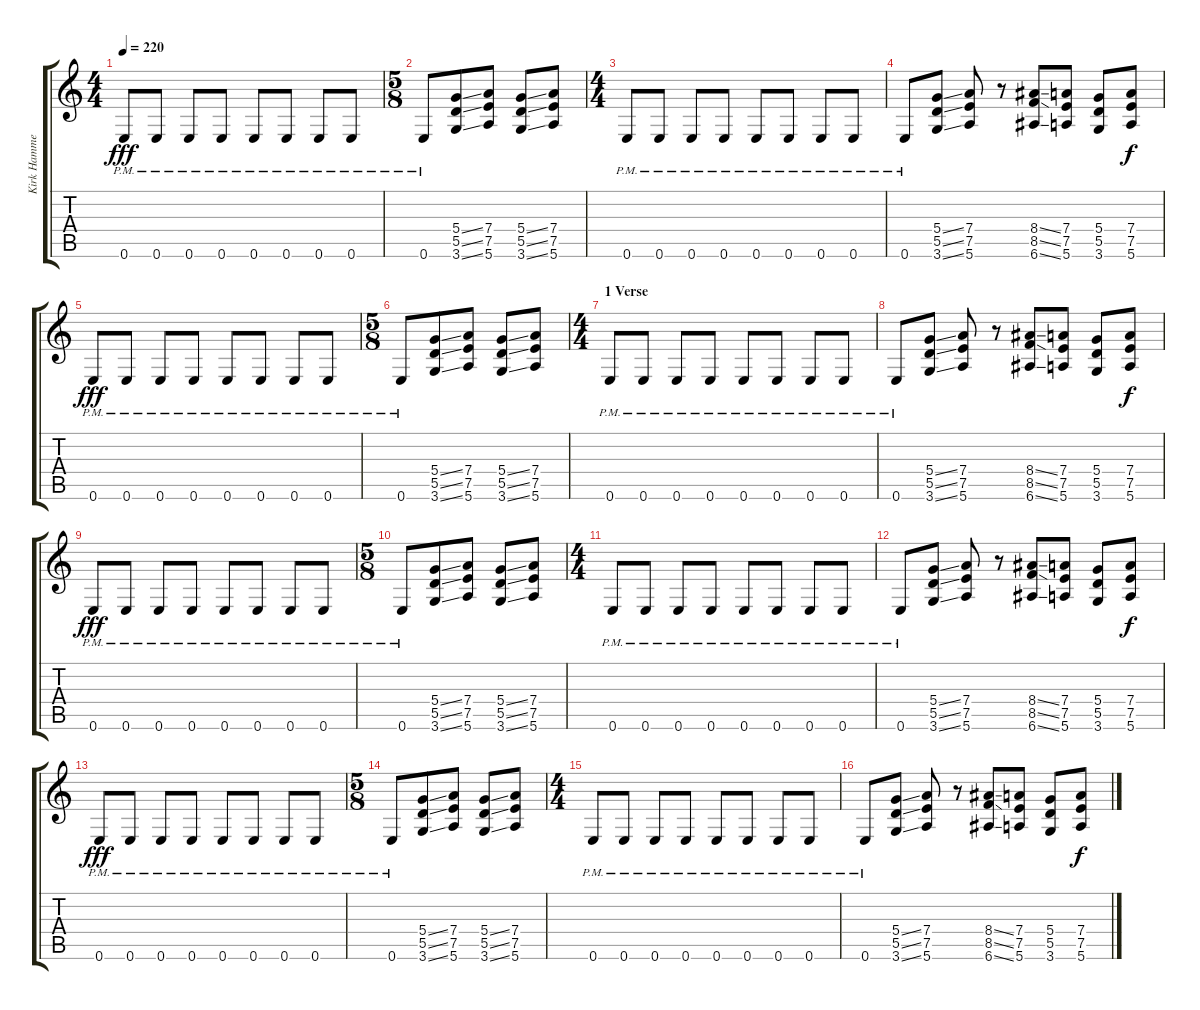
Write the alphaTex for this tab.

\track ("Kirk Hammet" "Kirk Hamme") {instrument distortionguitar}
\staff {score tabs}
\tuning (E4 B3 G3 D3 A2 E2) {hide}
\ts (4 4)
\tempo 220
\clef g2
\ks c
0.6{pm}.8{dy fff} 0.6{pm}.8 0.6{pm}.8 0.6{pm}.8 0.6{pm}.8 0.6{pm}.8 0.6{pm}.8 0.6{pm}.8 |
\ts (5 8)
0.6{pm}.8 (5.4{ss} 5.5{ss} 3.6{ss}).8 (7.4 7.5 5.6).8 (5.4{ss} 5.5{ss} 3.6{ss}).8 (7.4 7.5 5.6).8 |
\ts (4 4)
0.6{pm}.8 0.6{pm}.8 0.6{pm}.8 0.6{pm}.8 0.6{pm}.8 0.6{pm}.8 0.6{pm}.8 0.6{pm}.8 |
0.6{pm}.8 (5.4{ss} 5.5{ss} 3.6{ss}).8 (7.4 7.5 5.6).8 r.8 (8.4{ss} 8.5{ss} 6.6{ss}).8 (7.4 7.5 5.6).8 (5.4 5.5 3.6).8 (7.4 7.5 5.6).8{dy f} |
0.6{pm}.8{dy fff} 0.6{pm}.8 0.6{pm}.8 0.6{pm}.8 0.6{pm}.8 0.6{pm}.8 0.6{pm}.8 0.6{pm}.8 |
\ts (5 8)
0.6{pm}.8 (5.4{ss} 5.5{ss} 3.6{ss}).8 (7.4 7.5 5.6).8 (5.4{ss} 5.5{ss} 3.6{ss}).8 (7.4 7.5 5.6).8 |
\ts (4 4)
\section ("" "1 Verse")
0.6{pm}.8 0.6{pm}.8 0.6{pm}.8 0.6{pm}.8 0.6{pm}.8 0.6{pm}.8 0.6{pm}.8 0.6{pm}.8 |
0.6{pm}.8 (5.4{ss} 5.5{ss} 3.6{ss}).8 (7.4 7.5 5.6).8 r.8 (8.4{ss} 8.5{ss} 6.6{ss}).8 (7.4 7.5 5.6).8 (5.4 5.5 3.6).8 (7.4 7.5 5.6).8{dy f} |
0.6{pm}.8{dy fff} 0.6{pm}.8 0.6{pm}.8 0.6{pm}.8 0.6{pm}.8 0.6{pm}.8 0.6{pm}.8 0.6{pm}.8 |
\ts (5 8)
0.6{pm}.8 (5.4{ss} 5.5{ss} 3.6{ss}).8 (7.4 7.5 5.6).8 (5.4{ss} 5.5{ss} 3.6{ss}).8 (7.4 7.5 5.6).8 |
\ts (4 4)
0.6{pm}.8 0.6{pm}.8 0.6{pm}.8 0.6{pm}.8 0.6{pm}.8 0.6{pm}.8 0.6{pm}.8 0.6{pm}.8 |
0.6{pm}.8 (5.4{ss} 5.5{ss} 3.6{ss}).8 (7.4 7.5 5.6).8 r.8 (8.4{ss} 8.5{ss} 6.6{ss}).8 (7.4 7.5 5.6).8 (5.4 5.5 3.6).8 (7.4 7.5 5.6).8{dy f} |
0.6{pm}.8{dy fff} 0.6{pm}.8 0.6{pm}.8 0.6{pm}.8 0.6{pm}.8 0.6{pm}.8 0.6{pm}.8 0.6{pm}.8 |
\ts (5 8)
0.6{pm}.8 (5.4{ss} 5.5{ss} 3.6{ss}).8 (7.4 7.5 5.6).8 (5.4{ss} 5.5{ss} 3.6{ss}).8 (7.4 7.5 5.6).8 |
\ts (4 4)
0.6{pm}.8 0.6{pm}.8 0.6{pm}.8 0.6{pm}.8 0.6{pm}.8 0.6{pm}.8 0.6{pm}.8 0.6{pm}.8 |
0.6{pm}.8 (5.4{ss} 5.5{ss} 3.6{ss}).8 (7.4 7.5 5.6).8 r.8 (8.4{ss} 8.5{ss} 6.6{ss}).8 (7.4 7.5 5.6).8 (5.4 5.5 3.6).8 (7.4 7.5 5.6).8{dy f}
